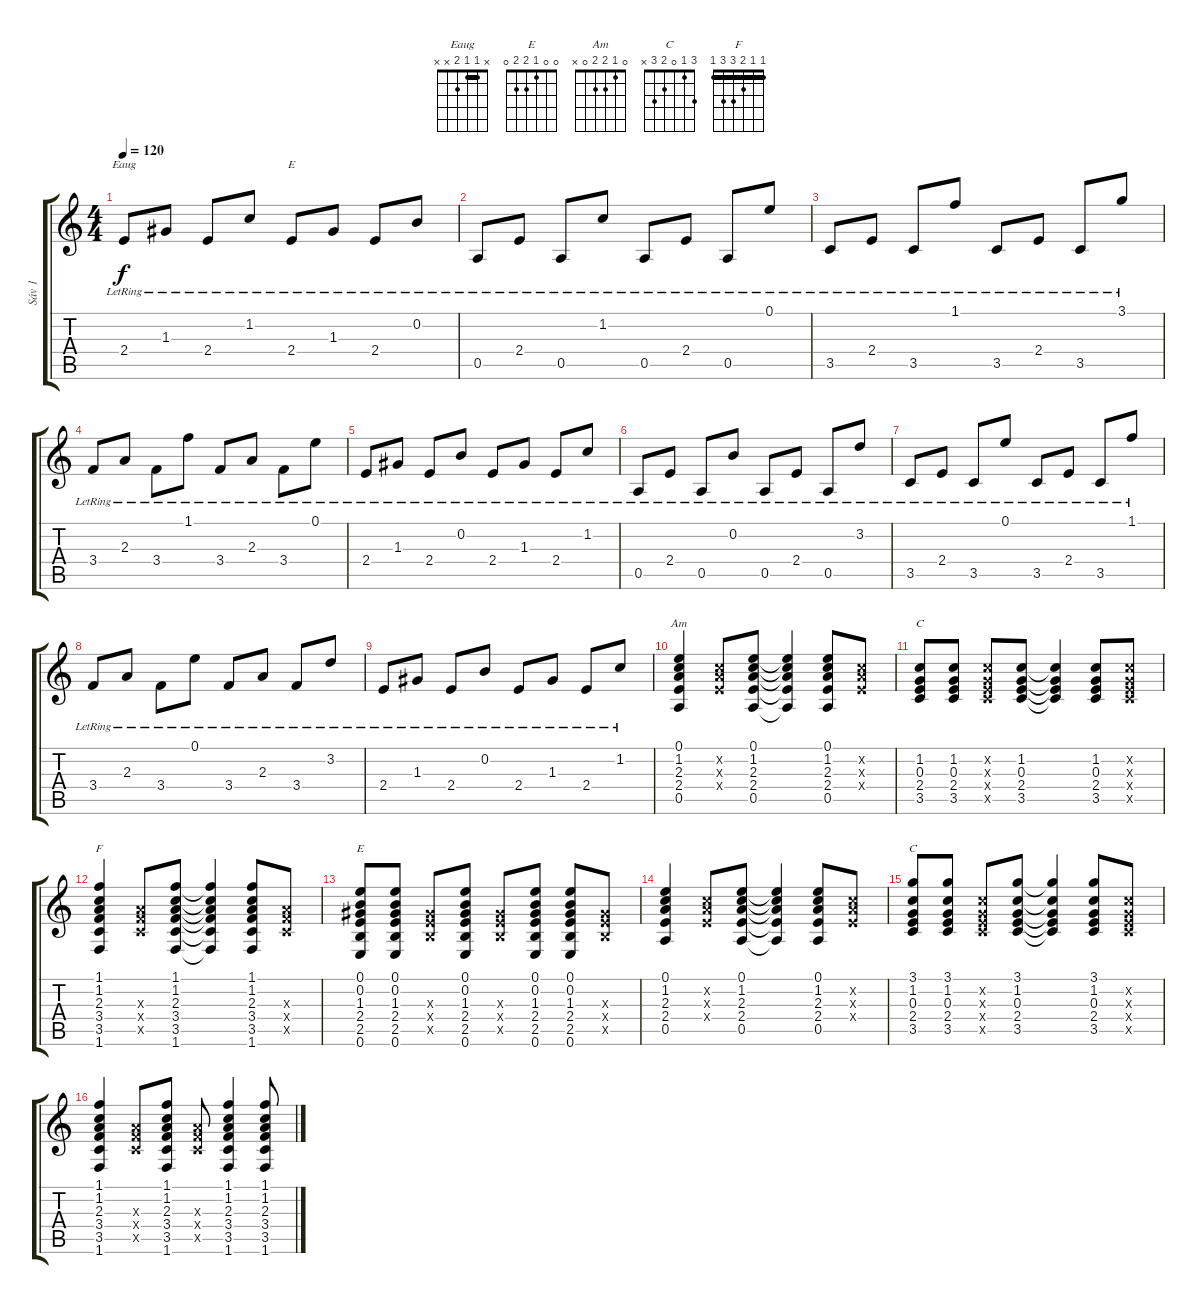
\track ("Sáv 1" "Sáv 1") {instrument acousticguitarsteel}
\staff {score tabs}
\tuning (E4 B3 G3 D3 A2 E2) {hide}
\chord ("Eaug" x 1 1 2 x x) {barre 1}
\chord ("E" x 0 1 2 x x)
\chord ("Am" 0 1 2 2 0 x)
\chord ("C" x 1 0 2 3 x)
\chord ("F" 1 1 2 3 3 1) {barre 1}
\chord ("E" 0 0 1 2 2 0)
\chord ("C" 3 1 0 2 3 x)
\ts (4 4)
\tempo 120
\clef g2
\ks c
2.4{lr}.8{ch "Eaug" dy f} 1.3{lr}.8 2.4{lr}.8 1.2{lr}.8 2.4{lr}.8{ch "E"} 1.3{lr}.8 2.4{lr}.8 0.2{lr}.8 |
0.5{lr}.8 2.4{lr}.8 0.5{lr}.8 1.2{lr}.8 0.5{lr}.8 2.4{lr}.8 0.5{lr}.8 0.1{lr}.8 |
3.5{lr}.8 2.4{lr}.8 3.5{lr}.8 1.1{lr}.8 3.5{lr}.8 2.4{lr}.8 3.5{lr}.8 3.1{lr}.8 |
3.4{lr}.8 2.3{lr}.8 3.4{lr}.8 1.1{lr}.8 3.4{lr}.8 2.3{lr}.8 3.4{lr}.8 0.1{lr}.8 |
2.4{lr}.8 1.3{lr}.8 2.4{lr}.8 0.2{lr}.8 2.4{lr}.8 1.3{lr}.8 2.4{lr}.8 1.2{lr}.8 |
0.5{lr}.8 2.4{lr}.8 0.5{lr}.8 0.2{lr}.8 0.5{lr}.8 2.4{lr}.8 0.5{lr}.8 3.2{lr}.8 |
3.5{lr}.8 2.4{lr}.8 3.5{lr}.8 0.1{lr}.8 3.5{lr}.8 2.4{lr}.8 3.5{lr}.8 1.1{lr}.8 |
3.4{lr}.8 2.3{lr}.8 3.4{lr}.8 0.1{lr}.8 3.4{lr}.8 2.3{lr}.8 3.4{lr}.8 3.2{lr}.8 |
2.4{lr}.8 1.3{lr}.8 2.4{lr}.8 0.2{lr}.8 2.4{lr}.8 1.3{lr}.8 2.4{lr}.8 1.2{lr}.8 |
(0.1 1.2 2.3 2.4 0.5).4{ch "Am"} (1.2{x} 2.3{x} 2.4{x}).8 (0.1 1.2 2.3 2.4 0.5).8 (0.1{t} 1.2{t} 2.3{t} 2.4{t} 0.5{t}).4 (0.1 1.2 2.3 2.4 0.5).8 (1.2{x} 2.3{x} 2.4{x}).8 |
(1.2 0.3 2.4 3.5).8{ch "C"} (1.2 0.3 2.4 3.5).8 (1.2{x} 0.3{x} 2.4{x} 3.5{x}).8 (1.2 0.3 2.4 3.5).8 (1.2{t} 0.3{t} 2.4{t} 3.5{t}).4 (1.2 0.3 2.4 3.5).8 (1.2{x} 0.3{x} 2.4{x} 3.5{x}).8 |
(1.1 1.2 2.3 3.4 3.5 1.6).4{ch "F"} (2.3{x} 3.4{x} 3.5{x}).8 (1.1 1.2 2.3 3.4 3.5 1.6).8 (1.1{t} 1.2{t} 2.3{t} 3.4{t} 3.5{t} 1.6{t}).4 (1.1 1.2 2.3 3.4 3.5 1.6).8 (2.3{x} 3.4{x} 3.5{x}).8 |
(0.1 0.2 1.3 2.4 2.5 0.6).8{ch "E"} (0.1 0.2 1.3 2.4 2.5 0.6).8 (1.3{x} 2.4{x} 2.5{x}).8 (0.1 0.2 1.3 2.4 2.5 0.6).8 (1.3{x} 2.4{x} 2.5{x}).8 (0.1 0.2 1.3 2.4 2.5 0.6).8 (0.1 0.2 1.3 2.4 2.5 0.6).8 (1.3{x} 2.4{x} 2.5{x}).8 |
(0.1 1.2 2.3 2.4 0.5).4 (1.2{x} 2.3{x} 2.4{x}).8 (0.1 1.2 2.3 2.4 0.5).8 (0.1{t} 1.2{t} 2.3{t} 2.4{t} 0.5{t}).4 (0.1 1.2 2.3 2.4 0.5).8 (1.2{x} 2.3{x} 2.4{x}).8 |
(3.1 1.2 0.3 2.4 3.5).8{ch "C"} (3.1 1.2 0.3 2.4 3.5).8 (1.2{x} 0.3{x} 2.4{x} 3.5{x}).8 (3.1 1.2 0.3 2.4 3.5).8 (3.1{t} 1.2{t} 0.3{t} 2.4{t} 3.5{t}).4 (3.1 1.2 0.3 2.4 3.5).8 (1.2{x} 0.3{x} 2.4{x} 3.5{x}).8 |
(1.1 1.2 2.3 3.4 3.5 1.6).4 (2.3{x} 3.4{x} 3.5{x}).8 (1.1 1.2 2.3 3.4 3.5 1.6).8 (2.3{x} 3.4{x} 3.5{x}).8 (1.1 1.2 2.3 3.4 3.5 1.6).4 (1.1 1.2 2.3 3.4 3.5 1.6).8
